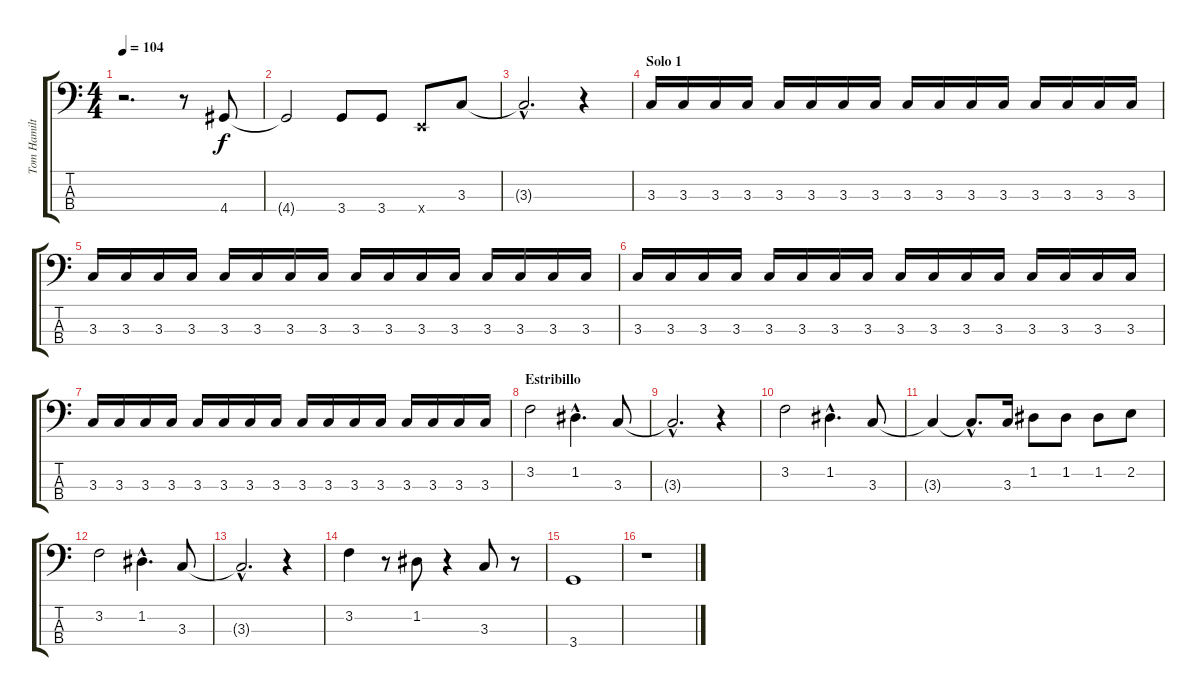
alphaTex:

\track ("Tom Hamilton" "Tom Hamilt") {instrument electricbassfinger}
\staff {score tabs}
\tuning (G2 D2 A1 E1) {hide}
\ts (4 4)
\tempo 104
\clef f4
\ks c
r.2{d dy f} r.8 4.4.8 |
4.4{t}.2 3.4.8 3.4.8 0.4{x}.8 3.3.8 |
3.3{hac t}.2{d} r.4 |
\section ("" "Solo 1")
3.3.16 3.3.16 3.3.16 3.3.16 3.3.16 3.3.16 3.3.16 3.3.16 3.3.16 3.3.16 3.3.16 3.3.16 3.3.16 3.3.16 3.3.16 3.3.16 |
3.3.16 3.3.16 3.3.16 3.3.16 3.3.16 3.3.16 3.3.16 3.3.16 3.3.16 3.3.16 3.3.16 3.3.16 3.3.16 3.3.16 3.3.16 3.3.16 |
3.3.16 3.3.16 3.3.16 3.3.16 3.3.16 3.3.16 3.3.16 3.3.16 3.3.16 3.3.16 3.3.16 3.3.16 3.3.16 3.3.16 3.3.16 3.3.16 |
3.3.16 3.3.16 3.3.16 3.3.16 3.3.16 3.3.16 3.3.16 3.3.16 3.3.16 3.3.16 3.3.16 3.3.16 3.3.16 3.3.16 3.3.16 3.3.16 |
\section ("" "Estribillo")
3.2.2{volume 15} 1.2{hac}.4{d} 3.3.8 |
3.3{hac t}.2{d} r.4 |
3.2.2 1.2{hac}.4{d} 3.3.8 |
3.3{t}.4 3.3{hac t}.8{d} 3.3.16 1.2.8 1.2.8 1.2.8 2.2.8 |
3.2.2 1.2{hac}.4{d} 3.3.8 |
3.3{hac t}.2{d} r.4 |
3.2.4 r.8 1.2.8 r.4 3.3.8 r.8 |
3.4.1{volume 13} |
r.1
